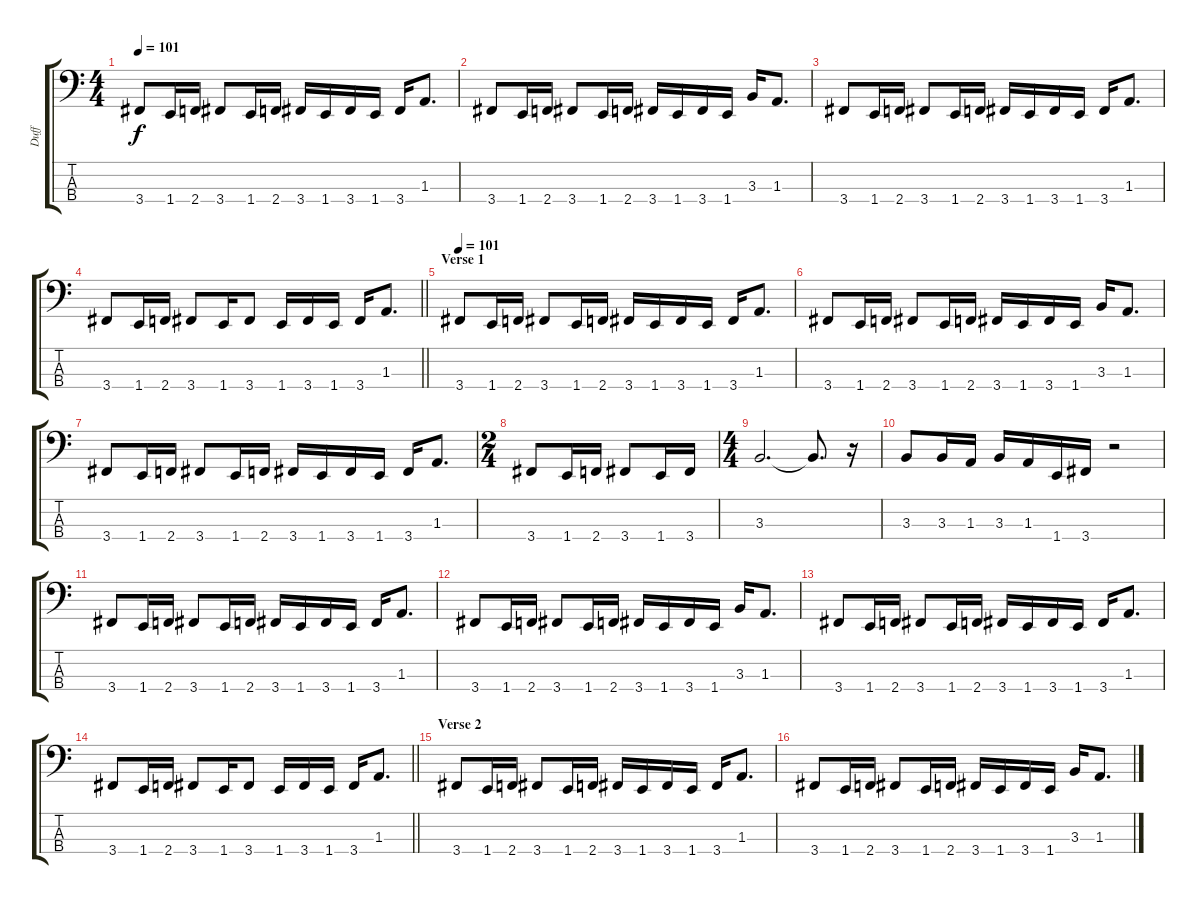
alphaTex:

\track ("Duff" "Duff") {instrument electricbasspick}
\staff {score tabs}
\tuning (Gb2 Db2 Ab1 Eb1) {hide}
\ts (4 4)
\tempo 101
\clef f4
\ks c
3.4.8{dy f} 1.4.16 2.4.16 3.4.8 1.4.16 2.4.16 3.4.16 1.4.16 3.4.16 1.4.16 3.4.16 1.3.8{d} |
3.4.8 1.4.16 2.4.16 3.4.8 1.4.16 2.4.16 3.4.16 1.4.16 3.4.16 1.4.16 3.3.16 1.3.8{d} |
3.4.8 1.4.16 2.4.16 3.4.8 1.4.16 2.4.16 3.4.16 1.4.16 3.4.16 1.4.16 3.4.16 1.3.8{d} |
\barLineRight lightlight
3.4.8 1.4.16 2.4.16 3.4.8 1.4.16 3.4.8 1.4.16 3.4.16 1.4.16 3.4.16 1.3.8{d} |
\section ("" "Verse 1")
\tempo 101
3.4.8 1.4.16 2.4.16 3.4.8 1.4.16 2.4.16 3.4.16 1.4.16 3.4.16 1.4.16 3.4.16 1.3.8{d} |
3.4.8 1.4.16 2.4.16 3.4.8 1.4.16 2.4.16 3.4.16 1.4.16 3.4.16 1.4.16 3.3.16 1.3.8{d} |
3.4.8 1.4.16 2.4.16 3.4.8 1.4.16 2.4.16 3.4.16 1.4.16 3.4.16 1.4.16 3.4.16 1.3.8{d} |
\ts (2 4)
3.4.8 1.4.16 2.4.16 3.4.8 1.4.16 3.4.16 |
\ts (4 4)
3.3.2{d} 3.3{t}.8{d} r.16 |
3.3.8 3.3.16 1.3.16 3.3.16 1.3.16 1.4.16 3.4.16 r.2 |
3.4.8 1.4.16 2.4.16 3.4.8 1.4.16 2.4.16 3.4.16 1.4.16 3.4.16 1.4.16 3.4.16 1.3.8{d} |
3.4.8 1.4.16 2.4.16 3.4.8 1.4.16 2.4.16 3.4.16 1.4.16 3.4.16 1.4.16 3.3.16 1.3.8{d} |
3.4.8 1.4.16 2.4.16 3.4.8 1.4.16 2.4.16 3.4.16 1.4.16 3.4.16 1.4.16 3.4.16 1.3.8{d} |
\barLineRight lightlight
3.4.8 1.4.16 2.4.16 3.4.8 1.4.16 3.4.8 1.4.16 3.4.16 1.4.16 3.4.16 1.3.8{d} |
\section ("" "Verse 2")
3.4.8 1.4.16 2.4.16 3.4.8 1.4.16 2.4.16 3.4.16 1.4.16 3.4.16 1.4.16 3.4.16 1.3.8{d} |
3.4.8 1.4.16 2.4.16 3.4.8 1.4.16 2.4.16 3.4.16 1.4.16 3.4.16 1.4.16 3.3.16 1.3.8{d}
